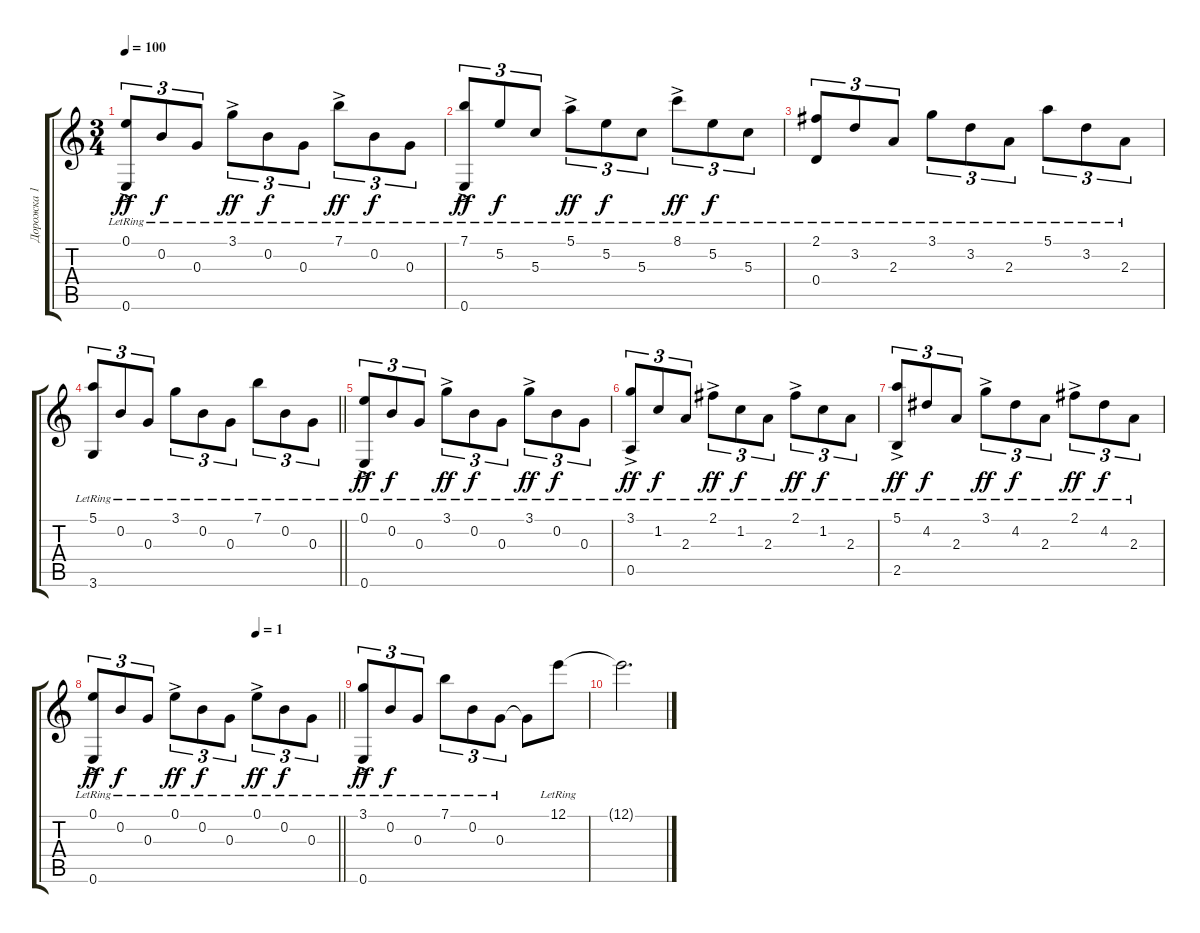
\track ("Дорожка 1" "Дорожка 1") {instrument acousticguitarsteel}
\staff {score tabs}
\tuning (E4 B3 G3 D3 A2 E2) {hide}
\ts (3 4)
\tempo 100
\clef g2
\ks c
(0.1{ac lr} 0.6{lr}).8{tu (3 2) dy ff} 0.2{lr}.8{tu (3 2) dy f} 0.3{lr}.8{tu (3 2)} 3.1{ac lr}.8{tu (3 2) dy ff} 0.2{lr}.8{tu (3 2) dy f} 0.3{lr}.8{tu (3 2)} 7.1{ac lr}.8{tu (3 2) dy ff} 0.2{lr}.8{tu (3 2) dy f} 0.3{lr}.8{tu (3 2)} |
(7.1{ac lr} 0.6{lr}).8{tu (3 2) dy ff} 5.2{lr}.8{tu (3 2) dy f} 5.3{lr}.8{tu (3 2)} 5.1{ac lr}.8{tu (3 2) dy ff} 5.2{lr}.8{tu (3 2) dy f} 5.3{lr}.8{tu (3 2)} 8.1{ac lr}.8{tu (3 2) dy ff} 5.2{lr}.8{tu (3 2) dy f} 5.3{lr}.8{tu (3 2)} |
(2.1{lr} 0.4{lr}).8{tu (3 2)} 3.2{lr}.8{tu (3 2)} 2.3{lr}.8{tu (3 2)} 3.1{lr}.8{tu (3 2)} 3.2{lr}.8{tu (3 2)} 2.3{lr}.8{tu (3 2)} 5.1{lr}.8{tu (3 2)} 3.2{lr}.8{tu (3 2)} 2.3{lr}.8{tu (3 2)} |
\barLineRight lightlight
(5.1{lr} 3.6{lr}).8{tu (3 2)} 0.2{lr}.8{tu (3 2)} 0.3{lr}.8{tu (3 2)} 3.1{lr}.8{tu (3 2)} 0.2{lr}.8{tu (3 2)} 0.3{lr}.8{tu (3 2)} 7.1{lr}.8{tu (3 2)} 0.2{lr}.8{tu (3 2)} 0.3{lr}.8{tu (3 2)} |
(0.1{ac lr} 0.6{lr}).8{tu (3 2) dy ff} 0.2{lr}.8{tu (3 2) dy f} 0.3{lr}.8{tu (3 2)} 3.1{ac lr}.8{tu (3 2) dy ff} 0.2{lr}.8{tu (3 2) dy f} 0.3{lr}.8{tu (3 2)} 3.1{ac lr}.8{tu (3 2) dy ff} 0.2{lr}.8{tu (3 2) dy f} 0.3{lr}.8{tu (3 2)} |
(3.1{ac lr} 0.5{lr}).8{tu (3 2) dy ff} 1.2{lr}.8{tu (3 2) dy f} 2.3{lr}.8{tu (3 2)} 2.1{ac lr}.8{tu (3 2) dy ff} 1.2{lr}.8{tu (3 2) dy f} 2.3{lr}.8{tu (3 2)} 2.1{ac lr}.8{tu (3 2) dy ff} 1.2{lr}.8{tu (3 2) dy f} 2.3{lr}.8{tu (3 2)} |
(5.1{ac lr} 2.5{lr}).8{tu (3 2) dy ff} 4.2{lr}.8{tu (3 2) dy f} 2.3{lr}.8{tu (3 2)} 3.1{ac lr}.8{tu (3 2) dy ff} 4.2{lr}.8{tu (3 2) dy f} 2.3{lr}.8{tu (3 2)} 2.1{ac lr}.8{tu (3 2) dy ff} 4.2{lr}.8{tu (3 2) dy f} 2.3{lr}.8{tu (3 2)} |
\tempo (1 0.6666666666666666)
\barLineRight lightlight
(0.1{ac lr} 0.6{lr}).8{tu (3 2) dy ff} 0.2{lr}.8{tu (3 2) dy f} 0.3{lr}.8{tu (3 2)} 0.1{ac lr}.8{tu (3 2) dy ff} 0.2{lr}.8{tu (3 2) dy f} 0.3{lr}.8{tu (3 2)} 0.1{ac lr}.8{tu (3 2) dy ff} 0.2{lr}.8{tu (3 2) dy f} 0.3{lr}.8{tu (3 2)} |
(3.1{ac lr} 0.6{lr}).8{tu (3 2) dy ff} 0.2{lr}.8{tu (3 2) dy f} 0.3{lr}.8{tu (3 2)} 7.1{lr}.8{tu (3 2)} 0.2{lr}.8{tu (3 2)} 0.3{lr}.8{tu (3 2)} 0.3{t}.8 12.1{lr}.8 |
12.1{t}.2{d}
